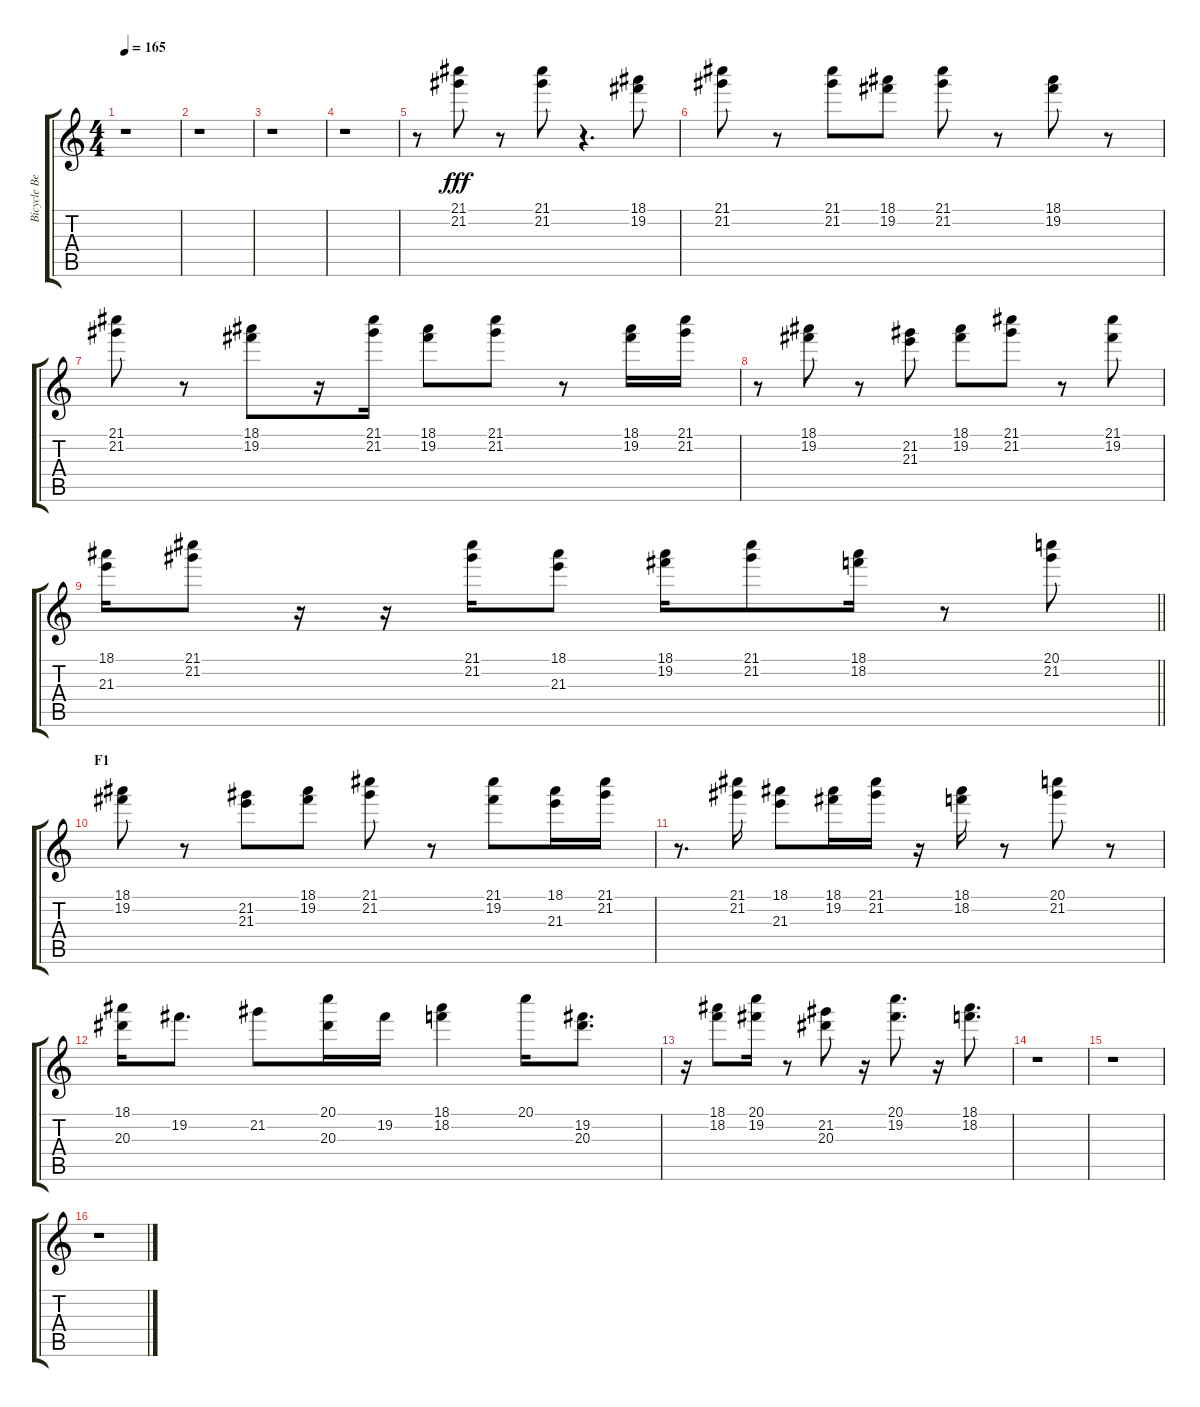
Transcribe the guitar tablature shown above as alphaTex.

\track ("Bicycle Bells (left)" "Bicycle Be") {instrument glockenspiel}
\staff {score tabs}
\tuning (E5 B4 G4 D4 A3 E3) {hide}
\ts (4 4)
\tempo 165
\clef g2
\ks c
r.1{dy fff} |
r.1 |
r.1 |
r.1 |
r.8 (21.1 21.2).8 r.8 (21.1 21.2).8 r.4{d} (18.1 19.2).8 |
(21.1 21.2).8 r.8 (21.1 21.2).8 (18.1 19.2).8 (21.1 21.2).8 r.8 (18.1 19.2).8 r.8 |
(21.1 21.2).8 r.8 (18.1 19.2).8 r.16 (21.1 21.2).16 (18.1 19.2).8 (21.1 21.2).8 r.8 (18.1 19.2).16 (21.1 21.2).16 |
r.8 (18.1 19.2).8 r.8 (21.2 21.3).8 (18.1 19.2).8 (21.1 21.2).8 r.8 (21.1 19.2).8 |
\barLineRight lightlight
(18.1 21.3).16 (21.1 21.2).8 r.16 r.16 (21.1 21.2).16 (18.1 21.3).8 (18.1 19.2).16 (21.1 21.2).8 (18.1 18.2).16 r.8 (20.1 21.2).8 |
\section ("" "F1")
(18.1 19.2).8{volume 6} r.8 (21.2 21.3).8 (18.1 19.2).8 (21.1 21.2).8 r.8 (21.1 19.2).8 (18.1 21.3).16 (21.1 21.2).16 |
r.8{d} (21.1 21.2).16 (18.1 21.3).8 (18.1 19.2).16 (21.1 21.2).16 r.16 (18.1 18.2).16 r.8 (20.1 21.2).8 r.8 |
(18.1 20.3).16{volume 0} 19.2.8{d} 21.2.8 (20.1 20.3).16 19.2.16 (18.1 18.2).4 20.1.16 (19.2 20.3).8{d} |
r.16 (18.1 18.2).8 (20.1 19.2).16 r.8 (21.2 20.3).8 r.16 (20.1 19.2).8{d} r.16 (18.1 18.2).8{d} |
r.1 |
r.1 |
r.1
